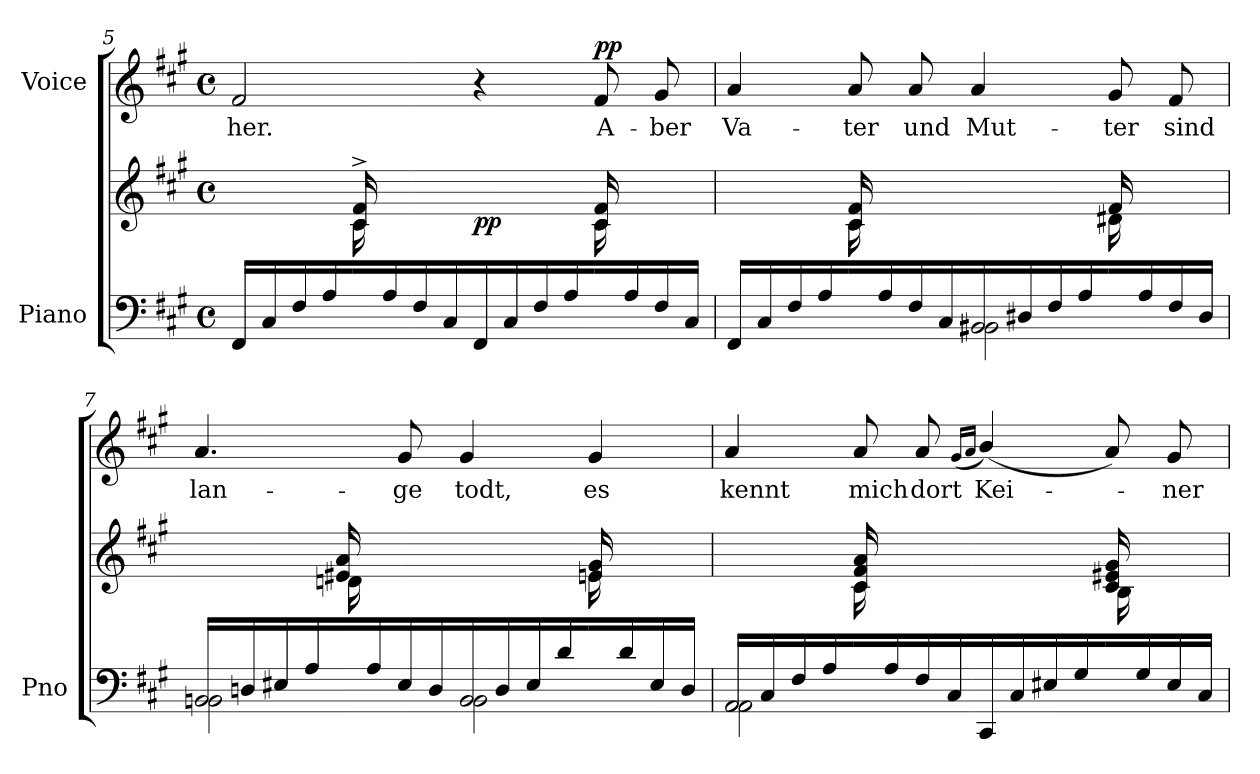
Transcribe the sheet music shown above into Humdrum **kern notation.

**kern	**kern	**dynam	**kern	**text	**dynam
*part2	*part2	*part2	*part1	*part1	*part1
*staff3	*staff2	*staff2/3	*staff1	*staff1	*staff1
*I"Piano	*	*	*I"Voice	*	*
*I'Pno	*	*	*	*	*
*clefF4	*clefG2	*	*clefG2	*	*
*k[f#c#g#]	*k[f#c#g#]	*	*k[f#c#g#]	*	*
*M4/4	*M4/4	*	*M4/4	*	*
*met(c)	*met(c)	*	*met(c)	*	*
=5	=5	=5	=5	=5	=5
*	*^	*	*	*	*
16FF#/LL	4ryy	4ryy	.	2f#/	her.	.
16C#/	.	.	.	.	.	.
16F#/	.	.	.	.	.	.
16A/JJ	.	.	.	.	.	.
16ryy	16c#/^> 16f#/^>	(16c#\LL	.	.	.	.
16A/	16ryy	4..ryy	.	.	.	.
16F#/	8ryy	.	.	.	.	.
16C#/JJ)	.	.	.	.	.	.
!	!	!	!LO:DY:b	!	!	!
16FF#/LL	4ryy	.	pp	4r	.	.
16C#/	.	.	.	.	.	.
16F#/	.	.	.	.	.	.
16A/JJ	.	.	.	.	.	.
!	!	!	!	!	!	!LO:DY:b
16ryy	16c#/ 16f#/	(16c#\LL	.	8f#/	A-	pp
16A/	16ryy	8.ryy	.	.	.	.
16F#/	8ryy	.	.	8g#/	-ber	.
16C#/JJ)	.	.	.	.	.	.
=6	=6	=6	=6	=6	=6	=6
*^	*	*	*	*	*	*
16FF#/LL	2ryy	4ryy	4ryy	.	4a/	Va-	.
16C#/	.	.	.	.	.	.	.
16F#/	.	.	.	.	.	.	.
16A/JJ	.	.	.	.	.	.	.
16ryy	.	16c#/ 16f#/	(16c#\LL	.	8a/	-ter	.
16A/	.	16ryy	4..ryy	.	.	.	.
16F#/	.	8ryy	.	.	8a/	und	.
16C#/JJ)	.	.	.	.	.	.	.
!LO:N:head=open	!	!	!	!	!	!	!
16BB#X/LL	2BB#\	4ryy	.	.	4a/	Mut-	.
16D#X/	.	.	.	.	.	.	.
16F#/	.	.	.	.	.	.	.
16A/JJ	.	.	.	.	.	.	.
16ryy	.	16f#/	(16d#X\LL	.	8g#/	-ter	.
16A/	.	16ryy	8.ryy	.	.	.	.
16F#/	.	8ryy	.	.	8f#/	sind	.
16D#/JJ)	.	.	.	.	.	.	.
=7	=7	=7	=7	=7	=7	=7	=7
!LO:N:head=open	!	!	!	!	!	!	!
16BB/LL	2BBn\	4ryy	4ryy	.	4.a/	lan-	.
16Dn/	.	.	.	.	.	.	.
16E#X/	.	.	.	.	.	.	.
16A/JJ	.	.	.	.	.	.	.
16ryy	.	16e#X/ 16a/	(16dn\LL	.	.	.	.
16A/	.	16ryy	4..ryy	.	.	.	.
16E#/	.	8ryy	.	.	8g#/	-ge	.
16D/JJ)	.	.	.	.	.	.	.
!LO:N:head=open	!	!	!	!	!	!	!
16BB/LL	2BB\	4ryy	.	.	4g#/	todt,	.
16D/	.	.	.	.	.	.	.
16E#/	.	.	.	.	.	.	.
16d/JJ	.	.	.	.	.	.	.
16ryy	.	16e#/ 16g#/	(16en\LL	.	4g#/	es	.
16d/	.	16ryy	8.ryy	.	.	.	.
16E#/	.	8ryy	.	.	.	.	.
16D/JJ)	.	.	.	.	.	.	.
=8	=8	=8	=8	=8	=8	=8	=8
!LO:N:head=open	!	!	!	!	!	!	!
16AA/LL	2AA\	4ryy	4ryy	.	4a/	kennt	.
16C#/	.	.	.	.	.	.	.
16F#/	.	.	.	.	.	.	.
16A/JJ	.	.	.	.	.	.	.
16ryy	.	16c#/ 16f#/ 16a/	(16c#\LL	.	8a/	mich	.
16A/	.	16ryy	4..ryy	.	.	.	.
16F#/	.	8ryy	.	.	8a/	dort	.
16C#/JJ)	.	.	.	.	.	.	.
.	.	.	.	.	(16qg#/LL	.	.
.	.	.	.	.	16qa/JJ	.	.
16CC#/LL	2ryy	4ryy	.	.	(4b/)	Kei-	.
16C#/	.	.	.	.	.	.	.
16E#X/	.	.	.	.	.	.	.
16G#/JJ	.	.	.	.	.	.	.
16ryy	.	16c#/ 16e#X/ 16g#/	(16B\LL	.	8a/)	.	.
16G#/	.	16ryy	8.ryy	.	.	.	.
16E#/	.	8ryy	.	.	8g#/	-ner	.
16C#/JJ)	.	.	.	.	.	.	.
*v	*v	*	*	*	*	*	*
*	*v	*v	*	*	*	*
=	=	=	=	=	=
*-	*-	*-	*-	*-	*-
